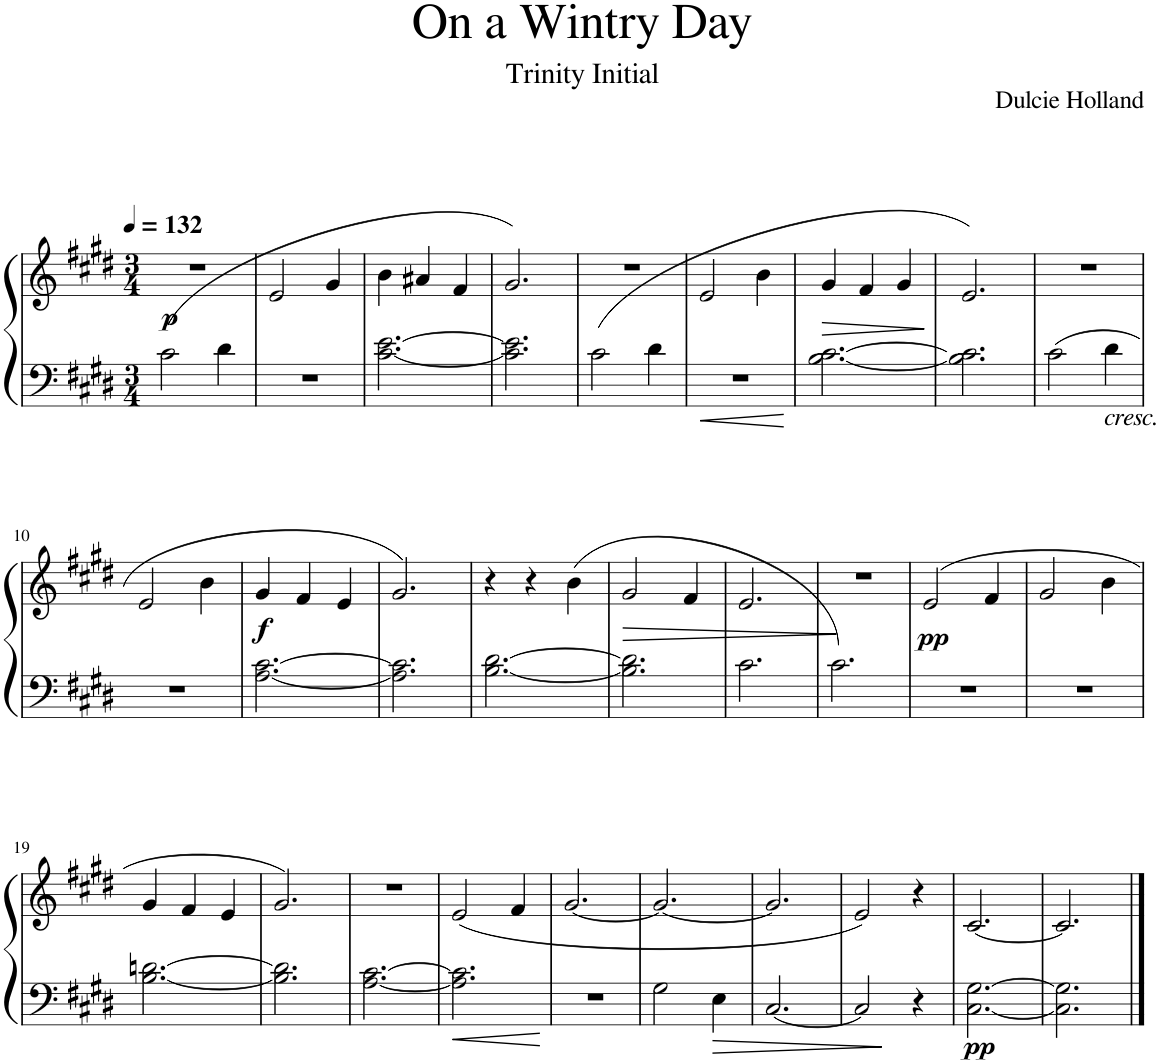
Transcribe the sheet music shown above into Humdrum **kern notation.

**kern	**kern	**dynam
*part1	*part1	*part1
*staff2	*staff1	*staff1/2
*I"Piano	*	*
*I'Pno.	*	*
*clefF4	*clefG2	*
*k[f#c#g#d#]	*k[f#c#g#d#]	*
*M3/4	*M3/4	*
*MM132	*MM132	*
=1	=1	=1
!	!	!LO:DY:b
(2c#\	2.r	p
4d#\	.	.
=2	=2	=2
2.r	2e/	.
.	4g#/	.
=3	=3	=3
[2.c#\ [2.e\	4b\	.
.	4a#X/	.
.	4f#/	.
=4	=4	=4
2.c#\] 2.e\]	2.g#/)	.
=5	=5	=5
(2c#\	2.r	.
4d#\	.	.
=6	=6	=6
2.r	2e/	.
.	4b\	.
=7	=7	=7
!	!	!LO:HP:b
[2.B\ [2.c#\	4g#/	>
.	4f#/	.
.	4g#/	.
.	.	]
=8	=8	=8
2.B\] 2.c#\]	2.e/)	.
=9	=9	=9
(2c#\	2.r	.
!LO:TX:b:i:t=cresc.	!	!
4d#\	.	.
!!LO:LB:g=z
=10	=10	=10
2.r	2e/	.
.	4b\	.
=11	=11	=11
!	!	!LO:DY:b
[2.A\ [2.c#\	4g#/	f
.	4f#/	.
.	4e/	.
=12	=12	=12
2.A\] 2.c#\]	2.g#/)	.
=13	=13	=13
[2.B\ [2.d#\	4r	.
.	4r	.
.	(4b\	.
=14	=14	=14
!	!	!LO:HP:b
2.B\] 2.d#\]	2g#/	>
.	4f#/	.
.	.	]
=15	=15	=15
2.c#\	2.e/	.
=16	=16	=16
2.c#\)	2.r	.
=17	=17	=17
!	!	!LO:DY:b
2.r	(2e/	pp
.	4f#/	.
=18	=18	=18
2.r	2g#/	.
.	4b\	.
!!LO:LB:g=z
=19	=19	=19
[2.B\ [2.dn\	4g#/	.
.	4f#/	.
.	4e/	.
=20	=20	=20
2.B\] 2.d\]	2.g#/)	.
=21	=21	=21
[2.A\ [2.c#\	2.r	.
=22	=22	=22
2.A\] 2.c#\]	(2e/	.
.	4f#/	.
=23	=23	=23
2.r	[2.g#/	.
=24	=24	=24
2G#\	2.g#/_	.
4E\	.	.
=25	=25	=25
[2.C#/	2.g#/]	.
=26	=26	=26
2C#/]	2e/)	.
4r	4r	.
=27	=27	=27
!	!	!LO:DY:b=2
[2.C#\ [2.G#\	[2.c#/	pp
=28	=28	=28
2.C#\] 2.G#\]	2.c#/]	.
==	==	==
*-	*-	*-
